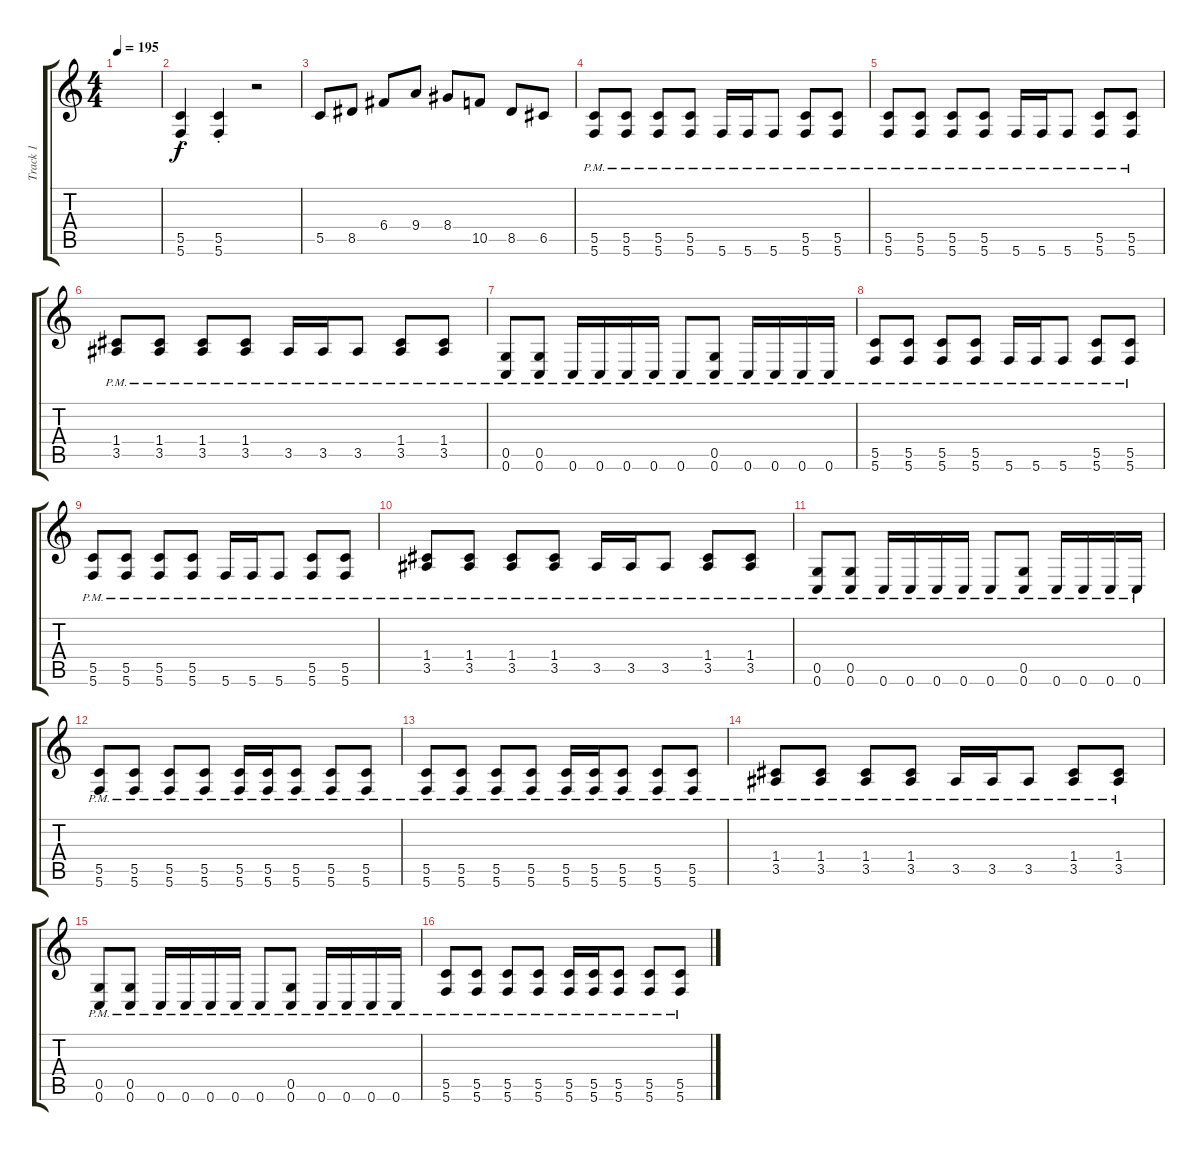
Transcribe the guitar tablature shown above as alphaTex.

\track ("Track 1" "Track 1") {instrument distortionguitar}
\staff {score tabs}
\tuning (D4 A3 F3 C3 G2 C2) {hide}
\ts (4 4)
\tempo 195
\clef g2
\ks c
|
(5.5{st} 5.6{st}).4 (5.5{st} 5.6{st}).4 r.2 |
5.5.8 8.5.8 6.4.8 9.4.8 8.4.8 10.5.8 8.5.8 6.5.8 |
(5.5{pm} 5.6{pm}).8 (5.5{pm} 5.6{pm}).8 (5.5{pm} 5.6{pm}).8 (5.5{pm} 5.6{pm}).8 5.6{pm}.16 5.6{pm}.16 5.6{pm}.8 (5.5{pm} 5.6{pm}).8 (5.5{pm} 5.6{pm}).8 |
(5.5{pm} 5.6{pm}).8 (5.5{pm} 5.6{pm}).8 (5.5{pm} 5.6{pm}).8 (5.5{pm} 5.6{pm}).8 5.6{pm}.16 5.6{pm}.16 5.6{pm}.8 (5.5{pm} 5.6{pm}).8 (5.5{pm} 5.6{pm}).8 |
(1.4{pm} 3.5{pm}).8 (1.4{pm} 3.5{pm}).8 (1.4{pm} 3.5{pm}).8 (1.4{pm} 3.5{pm}).8 3.5{pm}.16 3.5{pm}.16 3.5{pm}.8 (1.4{pm} 3.5{pm}).8 (1.4{pm} 3.5{pm}).8 |
(0.5{pm} 0.6{pm}).8 (0.5{pm} 0.6{pm}).8 0.6{pm}.16 0.6{pm}.16 0.6{pm}.16 0.6{pm}.16 0.6{pm}.8 (0.5{pm} 0.6{pm}).8 0.6{pm}.16 0.6{pm}.16 0.6{pm}.16 0.6{pm}.16 |
(5.5{pm} 5.6{pm}).8 (5.5{pm} 5.6{pm}).8 (5.5{pm} 5.6{pm}).8 (5.5{pm} 5.6{pm}).8 5.6{pm}.16 5.6{pm}.16 5.6{pm}.8 (5.5{pm} 5.6{pm}).8 (5.5{pm} 5.6{pm}).8 |
(5.5{pm} 5.6{pm}).8 (5.5{pm} 5.6{pm}).8 (5.5{pm} 5.6{pm}).8 (5.5{pm} 5.6{pm}).8 5.6{pm}.16 5.6{pm}.16 5.6{pm}.8 (5.5{pm} 5.6{pm}).8 (5.5{pm} 5.6{pm}).8 |
(1.4{pm} 3.5{pm}).8 (1.4{pm} 3.5{pm}).8 (1.4{pm} 3.5{pm}).8 (1.4{pm} 3.5{pm}).8 3.5{pm}.16 3.5{pm}.16 3.5{pm}.8 (1.4{pm} 3.5{pm}).8 (1.4{pm} 3.5{pm}).8 |
(0.5{pm} 0.6{pm}).8 (0.5{pm} 0.6{pm}).8 0.6{pm}.16 0.6{pm}.16 0.6{pm}.16 0.6{pm}.16 0.6{pm}.8 (0.5{pm} 0.6{pm}).8 0.6{pm}.16 0.6{pm}.16 0.6{pm}.16 0.6{pm}.16 |
(5.5{pm} 5.6{pm}).8 (5.5{pm} 5.6{pm}).8 (5.5{pm} 5.6{pm}).8 (5.5{pm} 5.6{pm}).8 (5.5{pm} 5.6{pm}).16 (5.5{pm} 5.6{pm}).16 (5.5{pm} 5.6{pm}).8 (5.5{pm} 5.6{pm}).8 (5.5{pm} 5.6{pm}).8 |
(5.5{pm} 5.6{pm}).8 (5.5{pm} 5.6{pm}).8 (5.5{pm} 5.6{pm}).8 (5.5{pm} 5.6{pm}).8 (5.5{pm} 5.6{pm}).16 (5.5{pm} 5.6{pm}).16 (5.5{pm} 5.6{pm}).8 (5.5{pm} 5.6{pm}).8 (5.5{pm} 5.6{pm}).8 |
(1.4{pm} 3.5{pm}).8 (1.4{pm} 3.5{pm}).8 (1.4{pm} 3.5{pm}).8 (1.4{pm} 3.5{pm}).8 3.5{pm}.16 3.5{pm}.16 3.5{pm}.8 (1.4{pm} 3.5{pm}).8 (1.4{pm} 3.5{pm}).8 |
(0.5{pm} 0.6{pm}).8 (0.5{pm} 0.6{pm}).8 0.6{pm}.16 0.6{pm}.16 0.6{pm}.16 0.6{pm}.16 0.6{pm}.8 (0.5{pm} 0.6{pm}).8 0.6{pm}.16 0.6{pm}.16 0.6{pm}.16 0.6{pm}.16 |
(5.5{pm} 5.6{pm}).8 (5.5{pm} 5.6{pm}).8 (5.5{pm} 5.6{pm}).8 (5.5{pm} 5.6{pm}).8 (5.5{pm} 5.6{pm}).16 (5.5{pm} 5.6{pm}).16 (5.5{pm} 5.6{pm}).8 (5.5{pm} 5.6{pm}).8 (5.5{pm} 5.6{pm}).8
